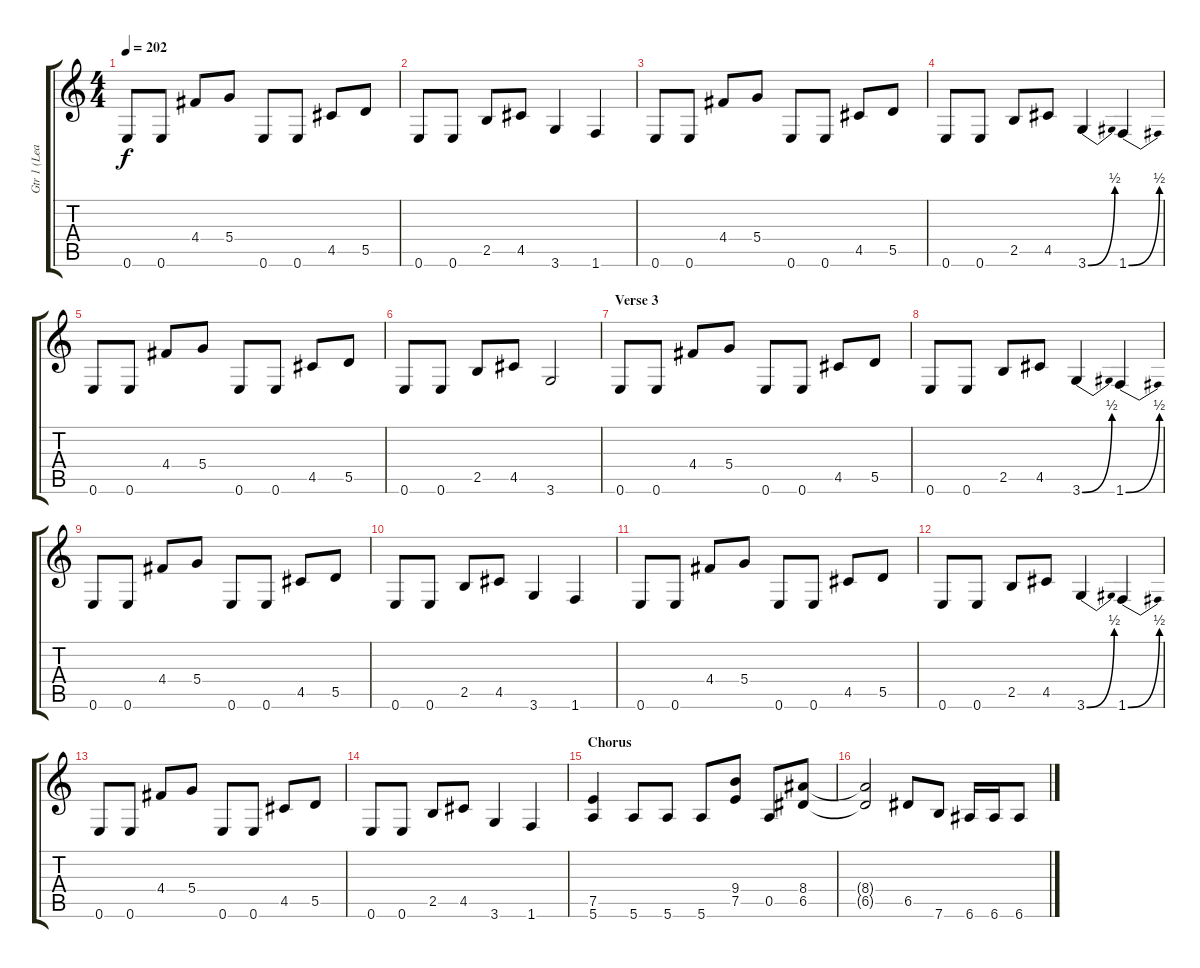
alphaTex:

\track ("Gtr 1 (Lead)" "Gtr 1 (Lea") {instrument distortionguitar}
\staff {score tabs}
\tuning (E4 B3 G3 D3 A2 E2) {hide}
\ts (4 4)
\tempo 202
\clef g2
\ks c
0.6.8{dy f} 0.6.8 4.4.8 5.4.8 0.6.8 0.6.8 4.5.8 5.5.8 |
0.6.8 0.6.8 2.5.8 4.5.8 3.6.4 1.6.4 |
0.6.8 0.6.8 4.4.8 5.4.8 0.6.8 0.6.8 4.5.8 5.5.8 |
0.6.8 0.6.8 2.5.8 4.5.8 3.6{be (bend 0 0 60 2)}.4 1.6{be (bend 0 0 60 2)}.4 |
0.6.8 0.6.8 4.4.8 5.4.8 0.6.8 0.6.8 4.5.8 5.5.8 |
0.6.8 0.6.8 2.5.8 4.5.8 3.6.2 |
\section ("" "Verse 3")
0.6.8 0.6.8 4.4.8 5.4.8 0.6.8 0.6.8 4.5.8 5.5.8 |
0.6.8 0.6.8 2.5.8 4.5.8 3.6{be (bend 0 0 60 2)}.4 1.6{be (bend 0 0 60 2)}.4 |
0.6.8 0.6.8 4.4.8 5.4.8 0.6.8 0.6.8 4.5.8 5.5.8 |
0.6.8 0.6.8 2.5.8 4.5.8 3.6.4 1.6.4 |
0.6.8 0.6.8 4.4.8 5.4.8 0.6.8 0.6.8 4.5.8 5.5.8 |
0.6.8 0.6.8 2.5.8 4.5.8 3.6{be (bend 0 0 60 2)}.4 1.6{be (bend 0 0 60 2)}.4 |
0.6.8 0.6.8 4.4.8 5.4.8 0.6.8 0.6.8 4.5.8 5.5.8 |
0.6.8 0.6.8 2.5.8 4.5.8 3.6.4 1.6.4 |
\section ("" "Chorus")
(7.5 5.6).4 5.6.8 5.6.8 5.6.8 (9.4 7.5).8 0.5.8 (8.4 6.5).8 |
(8.4{t} 6.5{t}).2 6.5.8 7.6.8 6.6.16 6.6.16 6.6.8
